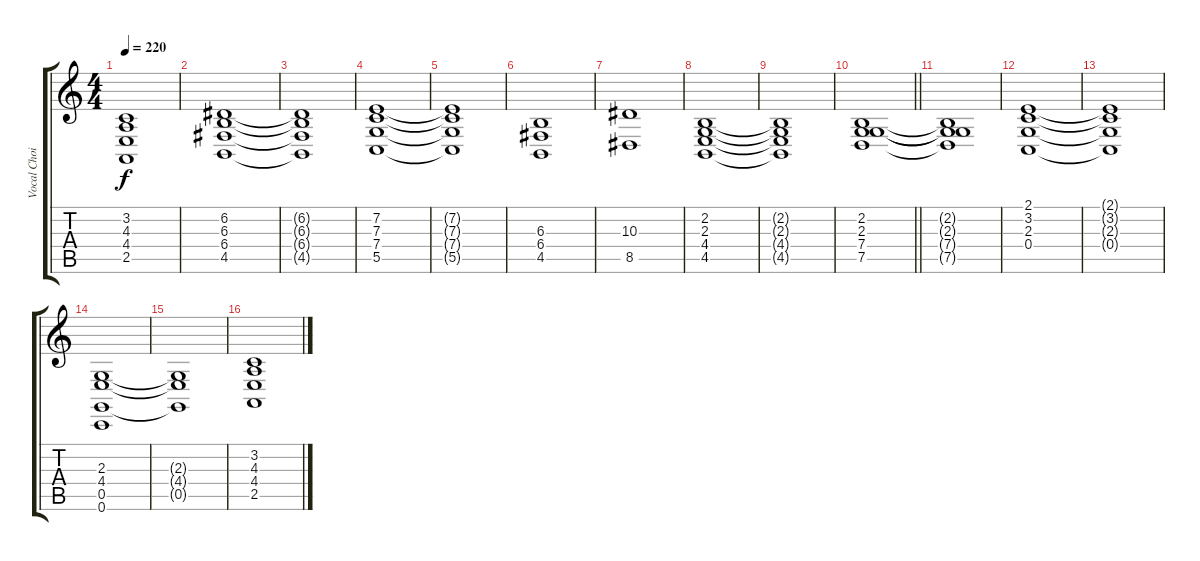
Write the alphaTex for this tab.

\track ("Vocal Choir" "Vocal Choi") {instrument choiraahs}
\staff {score tabs}
\tuning (D4 A3 F3 C3 G2 C2) {hide}
\ts (4 4)
\tempo 220
\clef g2
\ks c
(3.2{t} 4.3{t} 4.4{t} 2.5{t}).1{dy f} |
(6.2 6.3 6.4 4.5).1 |
(6.2{t} 6.3{t} 6.4{t} 4.5{t}).1 |
(7.2 7.3 7.4 5.5).1 |
(7.2{t} 7.3{t} 7.4{t} 5.5{t}).1 |
(6.3 6.4 4.5).1 |
(10.3 8.5).1 |
(2.2 2.3 4.4 4.5).1 |
(2.2{t} 2.3{t} 4.4{t} 4.5{t}).1 |
\barLineRight lightlight
(2.2 2.3 7.4 7.5).1 |
\section ("" "")
(2.2{t} 2.3{t} 7.4{t} 7.5{t}).1 |
(2.1 3.2 2.3 0.4).1 |
(2.1{t} 3.2{t} 2.3{t} 0.4{t}).1 |
(2.3 4.4 0.5 0.6).1 |
(2.3{t} 4.4{t} 0.5{t}).1 |
(3.2 4.3 4.4 2.5).1
